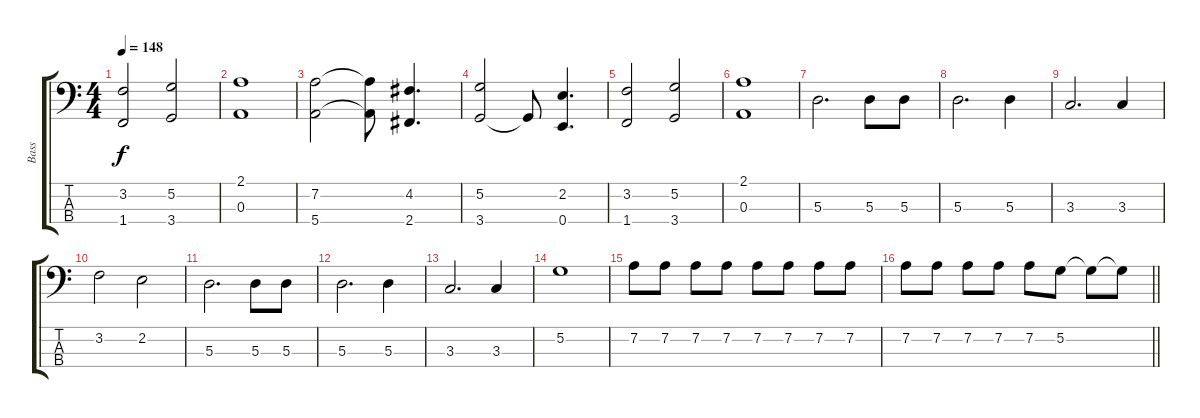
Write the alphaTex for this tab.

\track ("Bass" "Bass") {instrument acousticbass}
\staff {score tabs}
\tuning (G2 D2 A1 E1) {hide}
\ts (4 4)
\tempo 148
\clef f4
\ks c
(3.2 1.4).2{dy f} (5.2 3.4).2 |
(2.1 0.3).1 |
(7.2 5.4).2 (7.2{t} 5.4{t}).8 (4.2 2.4).4{d} |
(5.2 3.4).2 3.4{t}.8 (2.2 0.4).4{d} |
(3.2 1.4).2 (5.2 3.4).2 |
(2.1 0.3).1 |
5.3.2{d} 5.3.8 5.3.8 |
5.3.2{d} 5.3.4 |
3.3.2{d} 3.3.4 |
3.2.2 2.2.2 |
5.3.2{d} 5.3.8 5.3.8 |
5.3.2{d} 5.3.4 |
3.3.2{d} 3.3.4 |
5.2.1 |
7.2.8 7.2.8 7.2.8 7.2.8 7.2.8 7.2.8 7.2.8 7.2.8 |
\barLineRight lightlight
7.2.8 7.2.8 7.2.8 7.2.8 7.2.8 5.2.8 5.2{t}.8 5.2{t}.8
